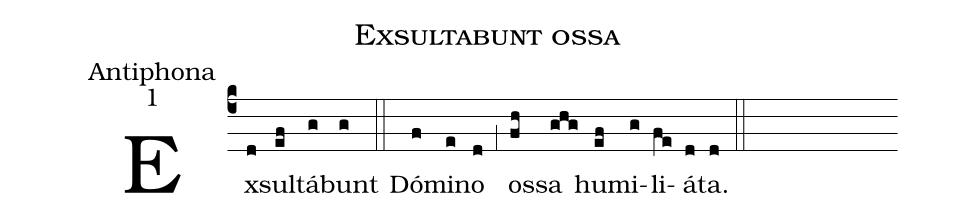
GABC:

name:Exsultabunt ossa;
office-part:Antiphona;
mode:1;
%%
(c4) Ex(d)sul(ef)tá(g)bunt(g) (::)
Dó(f)mi(e)no(d) (,1) os(fh)sa(ghg) hu(ef)mi(g)li(fe)á(d)ta.(d) (::)
